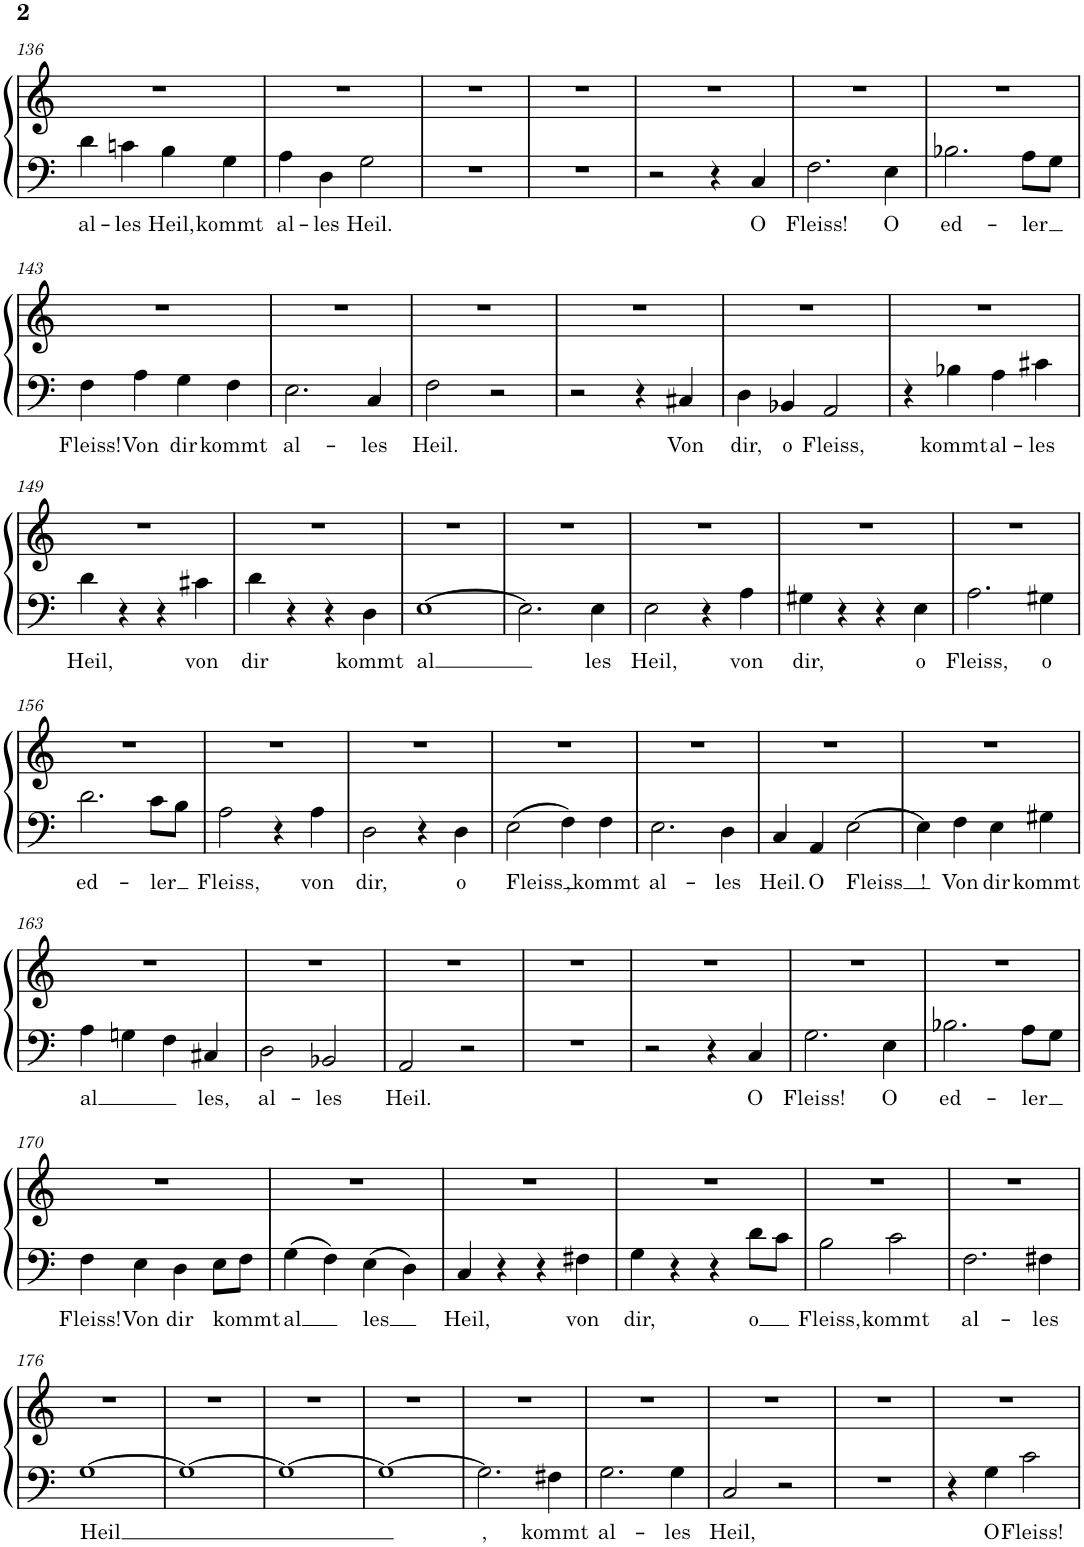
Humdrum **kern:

**kern	**text	**kern
*part1	*part1	*part1
*staff2	*staff2	*staff1
*I"Piano	*	*
*I'Pno.	*	*
!!LO:PB:g=z
*clefF4	*	*clefG2
*k[]	*	*k[]
*M4/4	*	*M4/4
*met(c)	*	*met(c)
=136	=136	=136
!	!LO:LY:b	!
4d\	al-	1r
!	!LO:LY:b	!
4cn\	-les	.
!	!LO:LY:b	!
4B\	Heil,	.
!	!LO:LY:b	!
4G\	kommt	.
=137	=137	=137
!	!LO:LY:b	!
4A\	al-	1r
!	!LO:LY:b	!
4D\	-les	.
!	!LO:LY:b	!
2G\	Heil.	.
=138	=138	=138
1r	.	1r
=139	=139	=139
1r	.	1r
=140	=140	=140
2r	.	1r
4r	.	.
!	!LO:LY:b	!
4C/	O	.
=141	=141	=141
!	!LO:LY:b	!
2.F\	Fleiss!	1r
!	!LO:LY:b	!
4E\	O	.
=142	=142	=142
!	!LO:LY:b	!
2.B-X\	ed-	1r
!	!LO:LY:b	!
8A\L	-ler	.
8G\J	.	.
!!LO:LB:g=z
=143	=143	=143
!	!LO:LY:b	!
4F\	Fleiss!	1r
!	!LO:LY:b	!
4A\	Von	.
!	!LO:LY:b	!
4G\	dir	.
!	!LO:LY:b	!
4F\	kommt	.
=144	=144	=144
!	!LO:LY:b	!
2.E\	al-	1r
!	!LO:LY:b	!
4C/	-les	.
=145	=145	=145
!	!LO:LY:b	!
2F\	Heil.	1r
2r	.	.
=146	=146	=146
2r	.	1r
4r	.	.
!	!LO:LY:b	!
4C#X/	Von	.
=147	=147	=147
!	!LO:LY:b	!
4D\	dir,	1r
!	!LO:LY:b	!
4BB-X/	o	.
!	!LO:LY:b	!
2AA/	Fleiss,	.
=148	=148	=148
4r	.	1r
!	!LO:LY:b	!
4B-X\	kommt	.
!	!LO:LY:b	!
4A\	al-	.
!	!LO:LY:b	!
4c#X\	-les	.
!!LO:LB:g=z
=149	=149	=149
!	!LO:LY:b	!
4d\	Heil,	1r
4r	.	.
4r	.	.
!	!LO:LY:b	!
4c#X\	von	.
=150	=150	=150
!	!LO:LY:b	!
4d\	dir	1r
4r	.	.
4r	.	.
!	!LO:LY:b	!
4D\	kommt	.
=151	=151	=151
!	!LO:LY:b	!
[1E	-al	1r
=152	=152	=152
2.E\]	.	1r
!	!LO:LY:b	!
4E\	les	.
=153	=153	=153
!	!LO:LY:b	!
2E\	Heil,	1r
4r	.	.
!	!LO:LY:b	!
4A\	von	.
=154	=154	=154
!	!LO:LY:b	!
4G#X\	dir,	1r
4r	.	.
4r	.	.
!	!LO:LY:b	!
4E\	o	.
=155	=155	=155
!	!LO:LY:b	!
2.A\	Fleiss,	1r
!	!LO:LY:b	!
4G#X\	o	.
!!LO:LB:g=z
=156	=156	=156
!	!LO:LY:b	!
2.d\	ed-	1r
!	!LO:LY:b	!
8c\L	-ler	.
8B\J	.	.
=157	=157	=157
!	!LO:LY:b	!
2A\	Fleiss,	1r
4r	.	.
!	!LO:LY:b	!
4A\	von	.
=158	=158	=158
!	!LO:LY:b	!
2D\	dir,	1r
4r	.	.
!	!LO:LY:b	!
4D\	o	.
=159	=159	=159
!	!LO:LY:b	!
2E\	Fleiss	1r
!	!LO:LY:b	!
4F\	,	.
!	!LO:LY:b	!
4F\	kommt	.
=160	=160	=160
!	!LO:LY:b	!
2.E\	al-	1r
!	!LO:LY:b	!
4D\	-les	.
=161	=161	=161
!	!LO:LY:b	!
4C/	Heil.	1r
!	!LO:LY:b	!
4AA/	O	.
!	!LO:LY:b	!
[2E\	Fleiss	.
=162	=162	=162
!	!LO:LY:b	!
4E\]	\!	1r
!	!LO:LY:b	!
4F\	Von	.
!	!LO:LY:b	!
4E\	dir	.
!	!LO:LY:b	!
4G#X\	kommt	.
!!LO:LB:g=z
=163	=163	=163
!	!LO:LY:b	!
4A\	al	1r
4Gn\	.	.
4F\	.	.
!	!LO:LY:b	!
4C#X/	les,	.
=164	=164	=164
!	!LO:LY:b	!
2D\	al-	1r
!	!LO:LY:b	!
2BB-X/	-les	.
=165	=165	=165
!	!LO:LY:b	!
2AA/	Heil.	1r
2r	.	.
=166	=166	=166
1r	.	1r
=167	=167	=167
2r	.	1r
4r	.	.
!	!LO:LY:b	!
4C/	O	.
=168	=168	=168
!	!LO:LY:b	!
2.G\	Fleiss!	1r
!	!LO:LY:b	!
4E\	O	.
=169	=169	=169
!	!LO:LY:b	!
2.B-X\	ed-	1r
!	!LO:LY:b	!
8A\L	-ler	.
8G\J	.	.
!!LO:LB:g=z
=170	=170	=170
!	!LO:LY:b	!
4F\	Fleiss!	1r
!	!LO:LY:b	!
4E\	Von	.
!	!LO:LY:b	!
4D\	dir	.
!	!LO:LY:b	!
8E\L	kommt	.
8F\J	.	.
=171	=171	=171
!	!LO:LY:b	!
4G\	al	1r
4F\	.	.
!	!LO:LY:b	!
4E\	les	.
4D\	.	.
=172	=172	=172
!	!LO:LY:b	!
4C/	Heil,	1r
4r	.	.
4r	.	.
!	!LO:LY:b	!
4F#X\	von	.
=173	=173	=173
!	!LO:LY:b	!
4G\	dir,	1r
4r	.	.
4r	.	.
!	!LO:LY:b	!
8d\L	o	.
8c\J	.	.
=174	=174	=174
!	!LO:LY:b	!
2B\	Fleiss,	1r
!	!LO:LY:b	!
2c\	kommt	.
=175	=175	=175
!	!LO:LY:b	!
2.F\	al-	1r
!	!LO:LY:b	!
4F#X\	-les	.
!!LO:LB:g=z
=176	=176	=176
!	!LO:LY:b	!
[1G	Heil	1r
=177	=177	=177
1G_	.	1r
=178	=178	=178
1G_	.	1r
=179	=179	=179
1G_	.	1r
=180	=180	=180
!	!LO:LY:b	!
2.G\]	,	1r
!	!LO:LY:b	!
4F#X\	kommt	.
=181	=181	=181
!	!LO:LY:b	!
2.G\	al-	1r
!	!LO:LY:b	!
4G\	-les	.
=182	=182	=182
!	!LO:LY:b	!
2C/	Heil,	1r
2r	.	.
=183	=183	=183
1r	.	1r
=184	=184	=184
4r	.	1r
!	!LO:LY:b	!
4G\	O	.
!	!LO:LY:b	!
2c\	Fleiss!	.
=	=	=
*-	*-	*-
